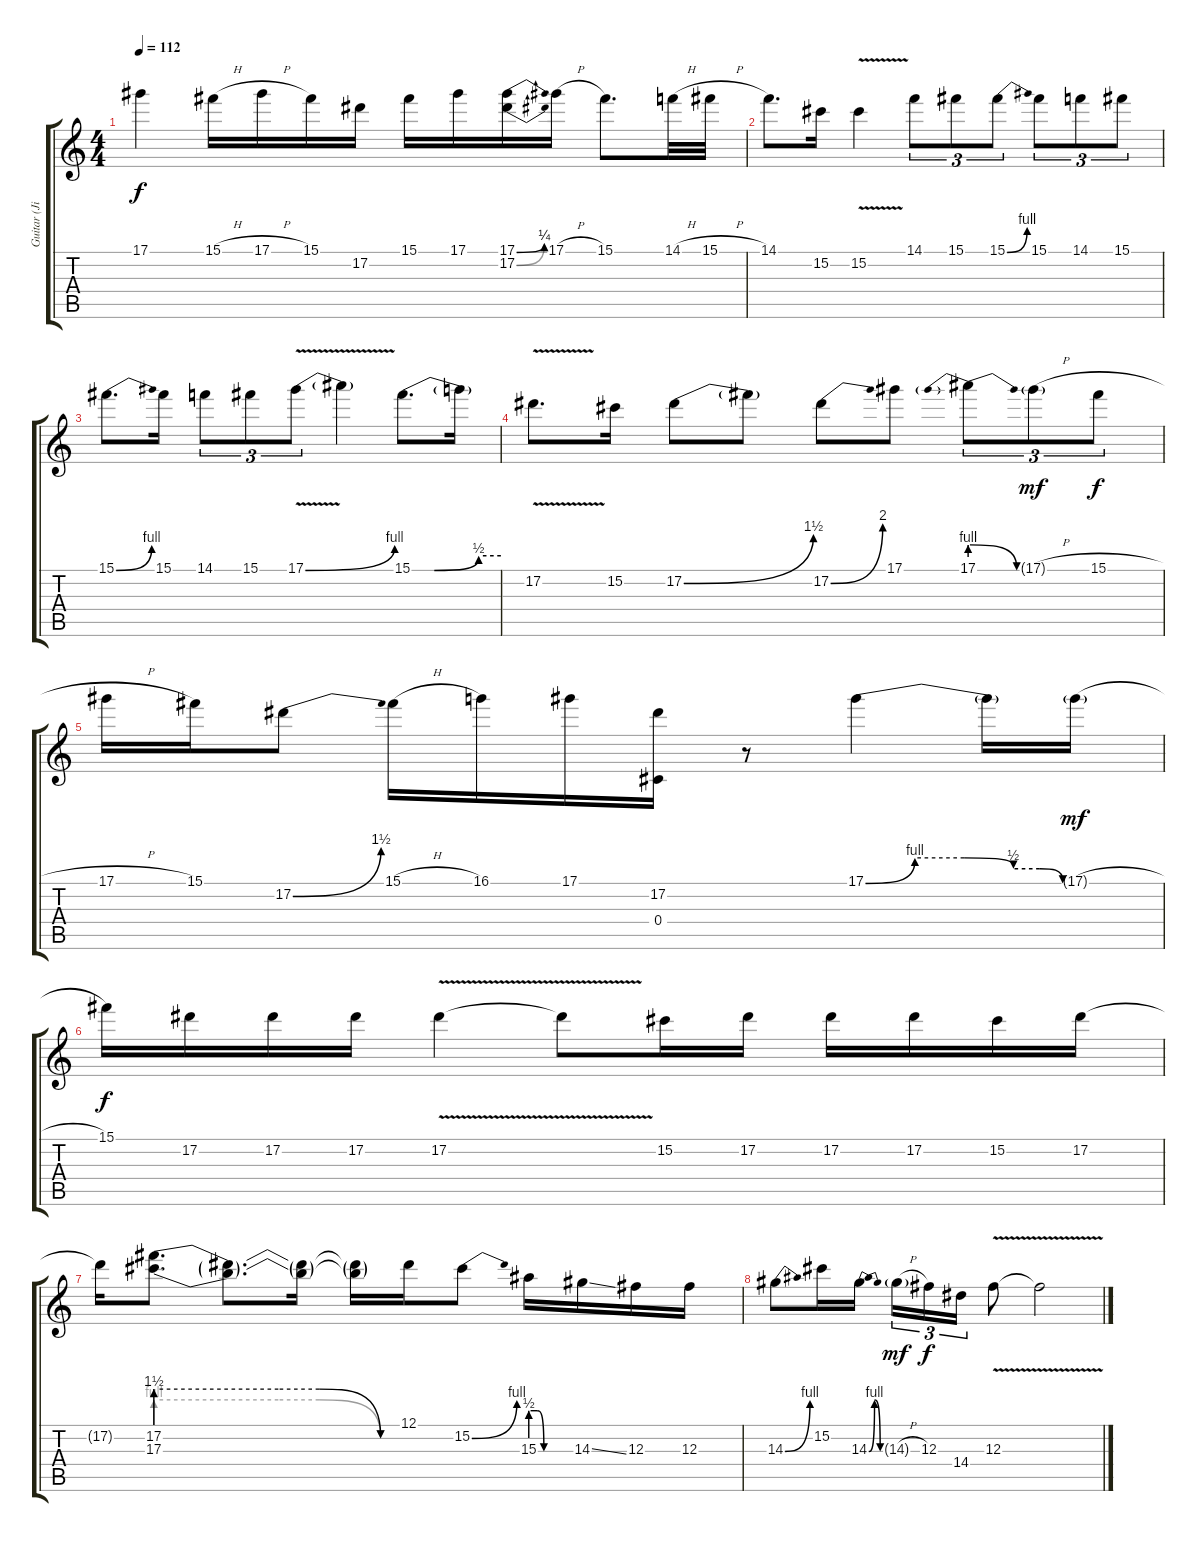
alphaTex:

\track ("Guitar (Jimi Hendrix)" "Guitar (Ji") {instrument overdrivenguitar}
\staff {score tabs}
\tuning (Eb4 Bb3 Gb3 Db3 Ab2 Eb2) {hide}
\ts (4 4)
\tempo 112
\clef g2
\ks c
17.1{t}.4{dy f} 15.1{h}.16 17.1{h}.16 15.1.16 17.2.16 15.1.16 17.1.16 (17.1{be (bend 0 0 60 1)} 17.2{be (bend 0 0 60 1)}).16 17.1{h}.16 15.1.8{d} 14.1{h}.32 15.1{h}.32 |
14.1.8{d} 15.2.16 15.2{v}.4 14.1.8{tu (3 2)} 15.1.8{tu (3 2)} 15.1{be (bend 0 0 60 4)}.8{tu (3 2)} 15.1.8{tu (3 2)} 14.1.8{tu (3 2)} 15.1.8{tu (3 2)} |
15.1{be (bend 0 0 60 4)}.8{d} 15.1.16 14.1.8{tu (3 2)} 15.1.8{tu (3 2)} 17.1{be (bend 0 0 60 4) v}.8{tu (3 2)} 17.1{t}.4 15.1{be (custom 0 0 15 0 45 2 60 2)}.8{d} 15.1{t}.16 |
17.2{v}.8{d} 15.2.16 17.2{be (bend 0 0 60 6)}.8 17.2{t}.8 17.2{be (bend 0 0 60 8)}.8 17.1.8 17.1{be (prebendrelease 0 4 60 0)}.8{tu (3 2)} 17.1{h g}.8{tu (3 2) dy mf} 15.1{h}.8{tu (3 2) dy f} |
17.1{h}.16 15.1.16 17.2{be (bend 0 0 60 6)}.8 15.1{h}.16 16.1.16 17.1.16 (17.2 0.4).16 r.8 17.1{be (custom 0 0 15 4 30 4 45 2 53 2 60 0)}.4 17.1{t}.16 17.1{h g}.16{dy mf} |
15.1.16{dy f} 17.2.16 17.2.16 17.2.16 17.2{v}.4 17.2{t}.8 15.2.16 17.2.16 17.2.16 17.2.16 15.2.16 17.2.16 |
17.2{t}.16 (17.2{be (custom 0 6 30 6 40 6 55 0 60 0)} 17.3{be (custom 0 4 30 4 40 4 55 0 60 0)}).8{d} (17.2{t} 17.3{t}).8{d} (17.2{t} 17.3{t}).16 (17.2{t} 17.3{t}).16 12.1.16 15.2{be (bend 0 0 60 4)}.8 15.3{be (custom 0 2 10 2 20 0 60 0)}.16 14.3{ss}.16 12.3.16 12.3.16 |
14.3{be (bend 0 0 60 4)}.8 15.2.16 14.3{be (bendrelease 0 0 15 4 30 4 60 0)}.16 14.3{h g}.16{tu (3 2) dy mf} 12.3.16{tu (3 2) dy f} 14.4.16{tu (3 2)} 12.3{v}.8 12.3{t}.2
